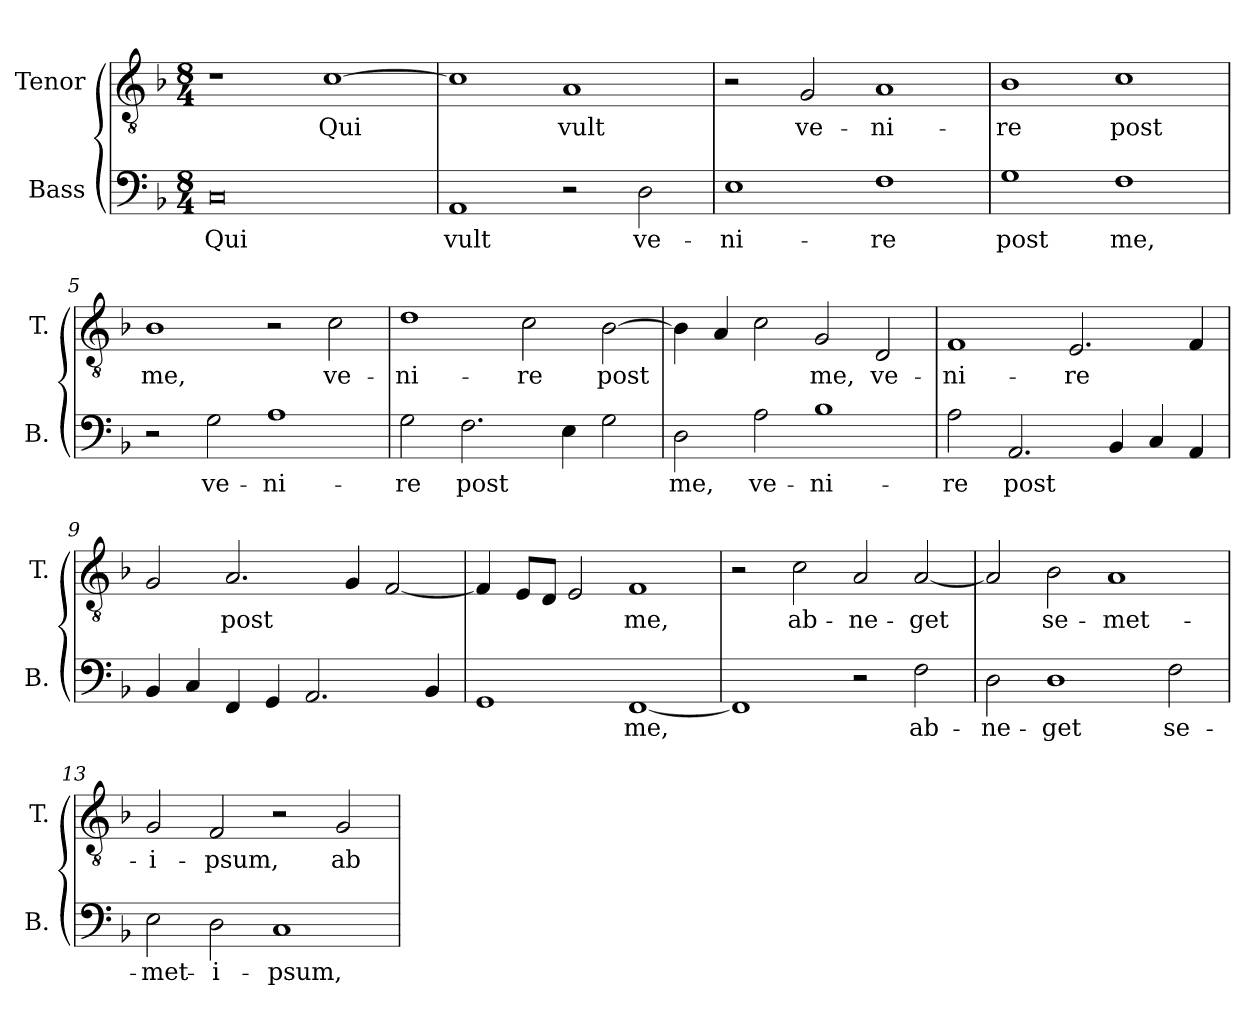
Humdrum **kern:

**kern	**text	**kern	**text
*part2	*part2	*part1	*part1
*staff2	*staff2	*staff1	*staff1
*I"Bass	*	*I"Tenor	*
*I'B.	*	*I'T.	*
!!LO:PB:g=z
*clefF4	*	*clefGv2	*
*	*	*ITrd7c12	*
*k[b-]	*	*k[b-]	*
*d:	*	*d:	*
*M8/4	*	*M8/4	*
=1	=1	=1	=1
!	!LO:LY:b:color=#000000	!	!
0Ci	Qui	1r	.
!	!	!	!LO:LY:b:color=#000000
.	.	[1Ci	Qui
=2	=2	=2	=2
!	!LO:LY:b:color=#000000	!	!
1AAi	vult	1Ci]	.
!	!	!	!LO:LY:b:color=#000000
2r	.	1AAi	vult
!	!LO:LY:b:color=#000000	!	!
2Di\	ve-	.	.
=3	=3	=3	=3
!	!LO:LY:b:color=#000000	!	!
1Ei	-ni-	2r	.
!	!	!	!LO:LY:b:color=#000000
.	.	2GGi/	ve-
!	!LO:LY:b:color=#000000	!	!
!	!	!	!LO:LY:b:color=#000000
1Fi	-re	1AAi	-ni-
=4	=4	=4	=4
!	!LO:LY:b:color=#000000	!	!
!	!	!	!LO:LY:b:color=#000000
1Gi	post	1BB-i	-re
!	!LO:LY:b:color=#000000	!	!
!	!	!	!LO:LY:b:color=#000000
1Fi	me,	1Ci	post
=5	=5	=5	=5
!	!	!	!LO:LY:b:color=#000000
2r	.	1BB-i	me,
!	!LO:LY:b:color=#000000	!	!
2Gi\	ve-	.	.
!	!LO:LY:b:color=#000000	!	!
1Ai	-ni-	2r	.
!	!	!	!LO:LY:b:color=#000000
.	.	2Ci\	ve-
!!LO:LB:g=z
=6	=6	=6	=6
!	!LO:LY:b:color=#000000	!	!
!	!	!	!LO:LY:b:color=#000000
2Gi\	-re	1Di	-ni-
!	!LO:LY:b:color=#000000	!	!
2.Fi\	post	.	.
!	!	!	!LO:LY:b:color=#000000
.	.	2Ci\	-re
4Ei\	.	.	.
!	!	!	!LO:LY:b:color=#000000
2Gi\	.	[2BB-i\	post
=7	=7	=7	=7
!	!LO:LY:b:color=#000000	!	!
2Di\	me,	4BB-i\]	.
.	.	4AAi/	.
!	!LO:LY:b:color=#000000	!	!
2Ai\	ve-	2Ci\	.
!	!LO:LY:b:color=#000000	!	!
!	!	!	!LO:LY:b:color=#000000
1B-i	-ni-	2GGi/	me,
!	!	!	!LO:LY:b:color=#000000
.	.	2DDi/	ve-
=8	=8	=8	=8
!	!LO:LY:b:color=#000000	!	!
!	!	!	!LO:LY:b:color=#000000
2Ai\	-re	1FFi	-ni-
!	!LO:LY:b:color=#000000	!	!
2.AAi/	post	.	.
!	!	!	!LO:LY:b:color=#000000
.	.	2.EEi/	-re
4BB-i/	.	.	.
4Ci/	.	.	.
4AAi/	.	4FFi/	.
=9	=9	=9	=9
4BB-i/	.	2GGi/	.
4Ci/	.	.	.
!	!	!	!LO:LY:b:color=#000000
4FFi/	.	2.AAi/	post
4GGi/	.	.	.
2.AAi/	.	.	.
.	.	4GGi/	.
.	.	[2FFi/	.
4BB-i/	.	.	.
!!LO:LB:g=z
=10	=10	=10	=10
1GGi	.	4FFi/]	.
.	.	8EEi/L	.
.	.	8DDi/J	.
.	.	2EEi/	.
!	!LO:LY:b:color=#000000	!	!
!	!	!	!LO:LY:b:color=#000000
[1FFi	me,	1FFi	me,
=11	=11	=11	=11
1FFi]	.	2r	.
!	!	!	!LO:LY:b:color=#000000
.	.	2Ci\	ab-
!	!	!	!LO:LY:b:color=#000000
2r	.	2AAi/	-ne-
!	!LO:LY:b:color=#000000	!	!
!	!	!	!LO:LY:b:color=#000000
2Fi\	ab-	[2AAi/	-get
=12	=12	=12	=12
!	!LO:LY:b:color=#000000	!	!
2Di\	-ne-	2AAi/]	.
!	!LO:LY:b:color=#000000	!	!
!	!	!	!LO:LY:b:color=#000000
1Di	-get	2BB-i\	se-
!	!	!	!LO:LY:b:color=#000000
.	.	1AAi	-met-
!	!LO:LY:b:color=#000000	!	!
2Fi\	se-	.	.
=13	=13	=13	=13
!	!LO:LY:b:color=#000000	!	!
!	!	!	!LO:LY:b:color=#000000
2Ei\	-met-	2GGi/	-i-
!	!LO:LY:b:color=#000000	!	!
!	!	!	!LO:LY:b:color=#000000
2Di\	-i-	2FFi/	-psum,
!	!LO:LY:b:color=#000000	!	!
1Ci	-psum,	2r	.
!	!	!	!LO:LY:b:color=#000000
.	.	2GGi/	ab-
=	=	=	=
*-	*-	*-	*-
